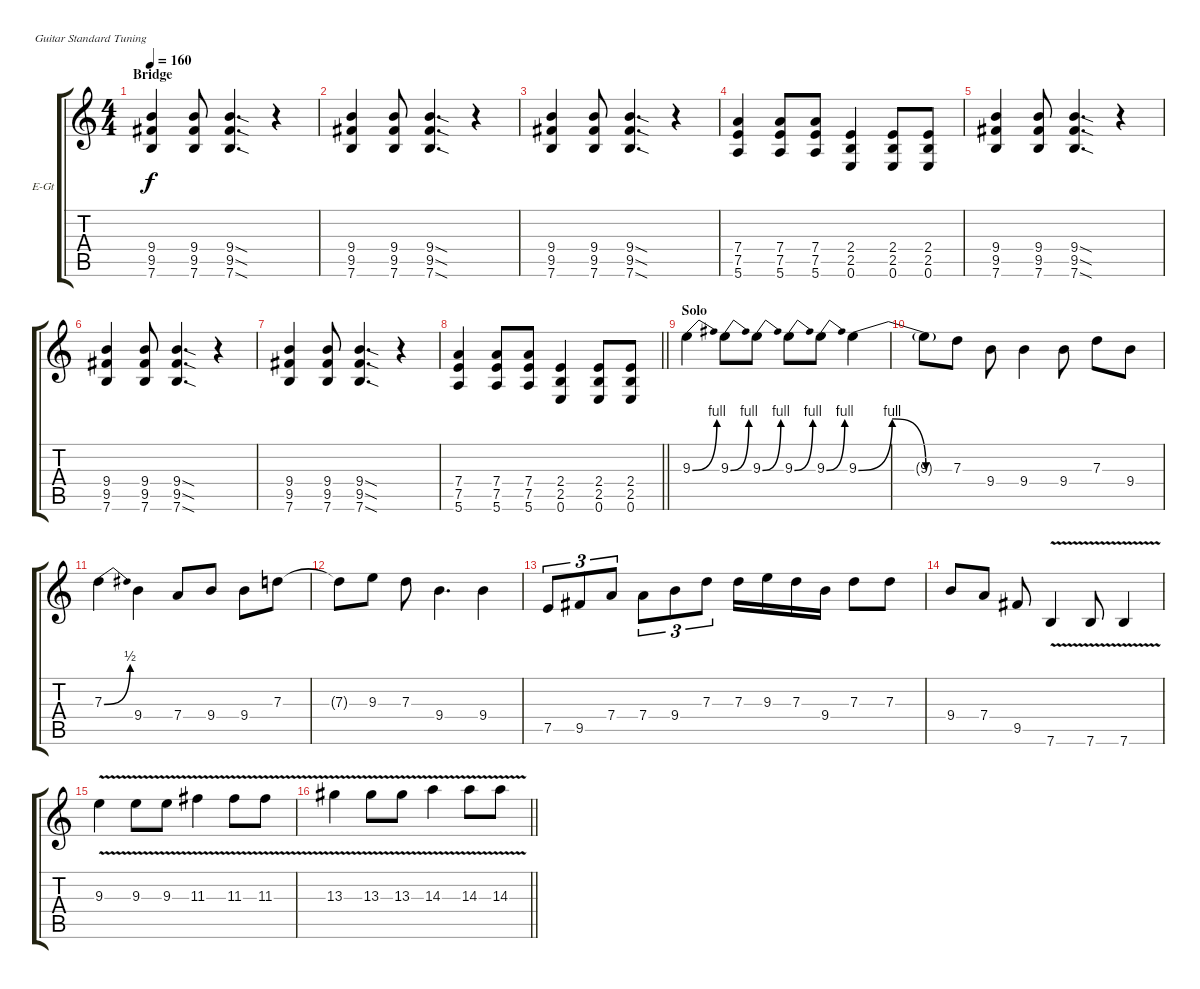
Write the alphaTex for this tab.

\bracketExtendMode groupsimilarinstruments
\firstSystemTrackNameOrientation horizontal
\otherSystemsTrackNameOrientation horizontal
\track ("Lead guitar" "E-Gt") {instrument overdrivenguitar}
\staff {score tabs}
\tuning (E4 B3 G3 D3 A2 E2)
\ts (4 4)
\section ("" "Bridge")
\tempo 160
\clef g2
\ks c
(9.4 9.5 7.6).4{dy f} (9.4 9.5 7.6).8 (9.4{sod} 9.5{sod} 7.6{sod}).4{d} r.4 |
(9.4 9.5 7.6).4 (9.4 9.5 7.6).8 (9.4{sod} 9.5{sod} 7.6{sod}).4{d} r.4 |
(9.4 9.5 7.6).4 (9.4 9.5 7.6).8 (9.4{sod} 9.5{sod} 7.6{sod}).4{d} r.4 |
(7.4 7.5 5.6).4 (7.4 7.5 5.6).8 (7.4 7.5 5.6).8 (2.4 2.5 0.6).4 (2.4 2.5 0.6).8 (2.4 2.5 0.6).8 |
(9.4 9.5 7.6).4 (9.4 9.5 7.6).8 (9.4{sod} 9.5{sod} 7.6{sod}).4{d} r.4 |
(9.4 9.5 7.6).4 (9.4 9.5 7.6).8 (9.4{sod} 9.5{sod} 7.6{sod}).4{d} r.4 |
(9.4 9.5 7.6).4 (9.4 9.5 7.6).8 (9.4{sod} 9.5{sod} 7.6{sod}).4{d} r.4 |
\barLineRight lightlight
(7.4 7.5 5.6).4 (7.4 7.5 5.6).8 (7.4 7.5 5.6).8 (2.4 2.5 0.6).4 (2.4 2.5 0.6).8 (2.4 2.5 0.6).8 |
\section ("" "Solo")
9.3{be (bend 0 0 60 4)}.4 9.3{be (bend 0 0 60 4)}.8 9.3{be (bend 0 0 60 4)}.8 9.3{be (bend 0 0 60 4)}.8 9.3{be (bend 0 0 60 4)}.8 9.3{be (bendrelease 0 0 30 4 30 4 60 0)}.4 |
9.3{be (hold 0 0 60 0) t}.8 7.3.8 9.4.8 9.4.4 9.4.8 7.3.8 9.4.8 |
7.3{be (bend 0 0 60 2)}.4 9.4.4 7.4.8 9.4.8 9.4.8 7.3.8 |
7.3{t}.8 9.3.8 7.3.8 9.4.4{d} 9.4.4 |
7.5.8{tu (3 2)} 9.5.8{tu (3 2)} 7.4.8{tu (3 2)} 7.4.8{tu (3 2)} 9.4.8{tu (3 2)} 7.3.8{tu (3 2)} 7.3.16 9.3.16 7.3.16 9.4.16 7.3.8 7.3.8 |
9.4.8 7.4.8 9.5.8 7.6{v}.4 7.6{v}.8 7.6{v}.4 |
9.3{v}.4 9.3{v}.8 9.3{v}.8 11.3{v}.4 11.3{v}.8 11.3{v}.8 |
\barLineRight lightlight
13.3{v}.4 13.3{v}.8 13.3{v}.8 14.3{v}.4 14.3{v}.8 14.3{v}.8
